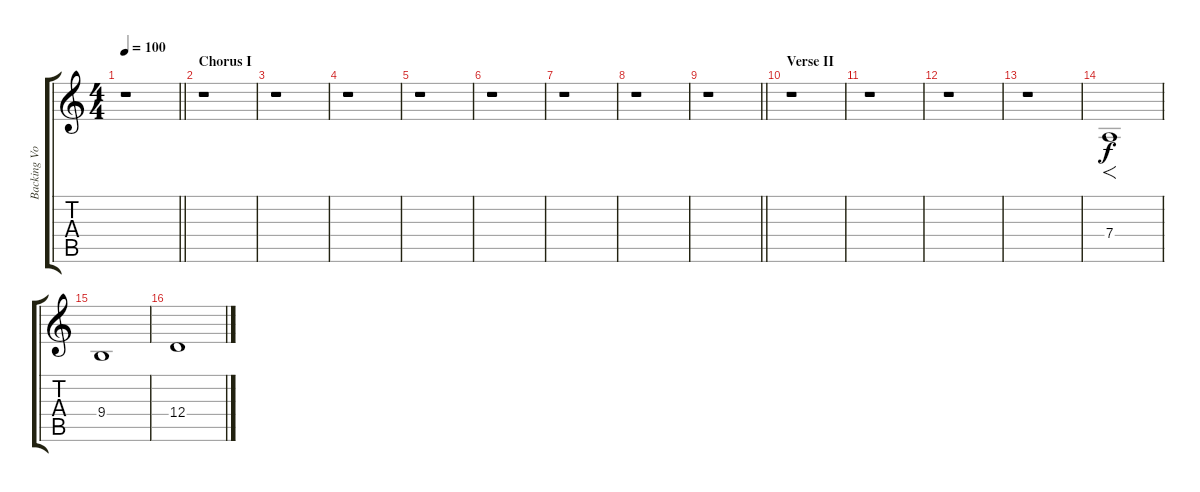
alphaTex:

\track ("Backing Vocals" "Backing Vo") {instrument clarinet}
\staff {score tabs}
\tuning (E4 B3 G3 D3 A2 E2) {hide}
\ts (4 4)
\tempo 100
\clef g2
\barLineRight lightlight
\ks c
r.1{dy f} |
\section ("" "Chorus I")
r.1 |
r.1 |
r.1 |
r.1 |
r.1 |
r.1 |
r.1 |
\barLineRight lightlight
r.1 |
\section ("" "Verse II")
r.1 |
r.1 |
r.1 |
r.1 |
7.4.1{f} |
9.4.1 |
12.4.1
